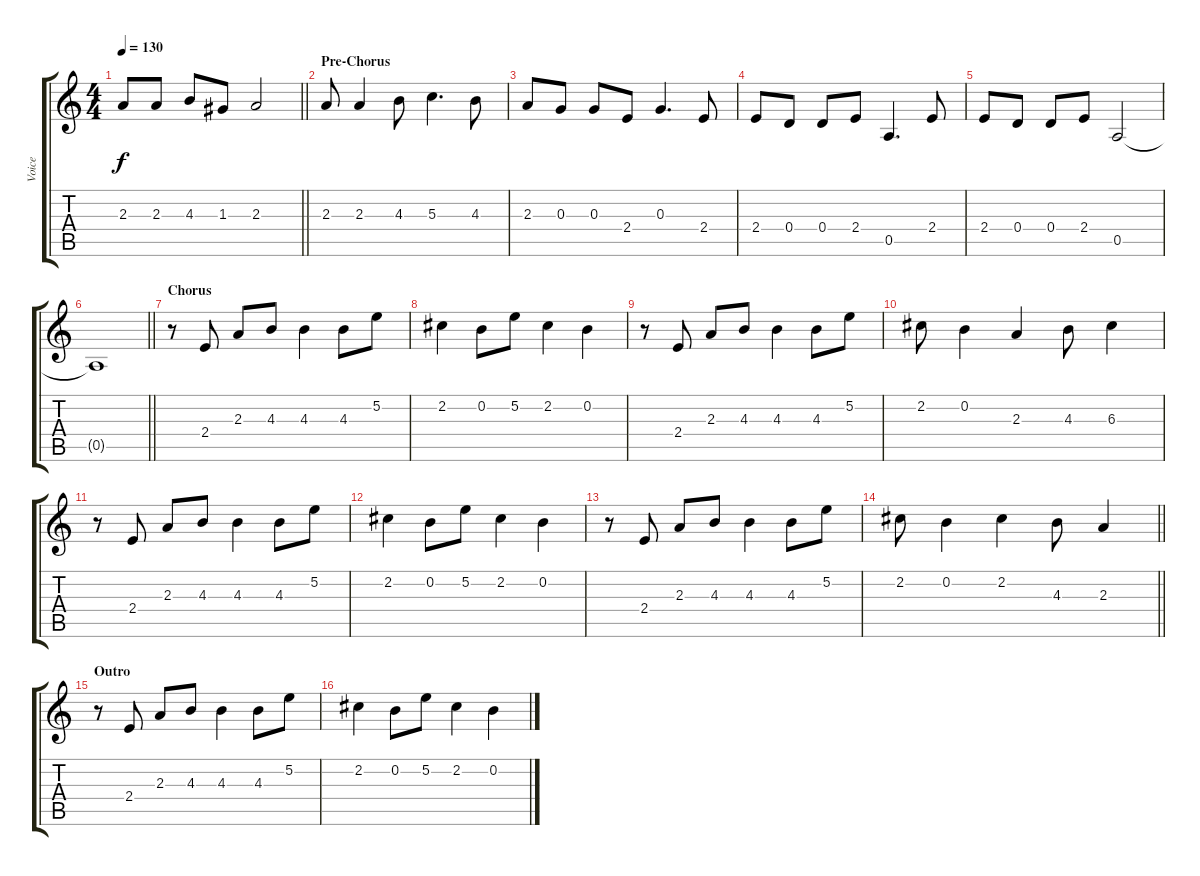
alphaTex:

\track ("Voice" "Voice") {instrument acousticguitarsteel}
\staff {score tabs}
\tuning (E4 B3 G3 D3 A2 E2) {hide}
\ts (4 4)
\tempo 130
\clef g2
\barLineRight lightlight
\ks c
2.3.8{dy f} 2.3.8 4.3.8 1.3.8 2.3.2 |
\section ("" "Pre-Chorus")
2.3.8 2.3.4 4.3.8 5.3.4{d} 4.3.8 |
2.3.8 0.3.8 0.3.8 2.4.8 0.3.4{d} 2.4.8 |
2.4.8 0.4.8 0.4.8 2.4.8 0.5.4{d} 2.4.8 |
2.4.8 0.4.8 0.4.8 2.4.8 0.5.2 |
\barLineRight lightlight
0.5{t}.1 |
\section ("" "Chorus")
r.8 2.4.8 2.3.8 4.3.8 4.3.4 4.3.8 5.2.8 |
2.2.4 0.2.8 5.2.8 2.2.4 0.2.4 |
r.8 2.4.8 2.3.8 4.3.8 4.3.4 4.3.8 5.2.8 |
2.2.8 0.2.4 2.3.4 4.3.8 6.3.4 |
r.8 2.4.8 2.3.8 4.3.8 4.3.4 4.3.8 5.2.8 |
2.2.4 0.2.8 5.2.8 2.2.4 0.2.4 |
r.8 2.4.8 2.3.8 4.3.8 4.3.4 4.3.8 5.2.8 |
\barLineRight lightlight
2.2.8 0.2.4 2.2.4 4.3.8 2.3.4 |
\section ("" "Outro")
r.8{volume 3} 2.4.8 2.3.8 4.3.8 4.3.4 4.3.8 5.2.8 |
2.2.4 0.2.8 5.2.8 2.2.4 0.2.4
